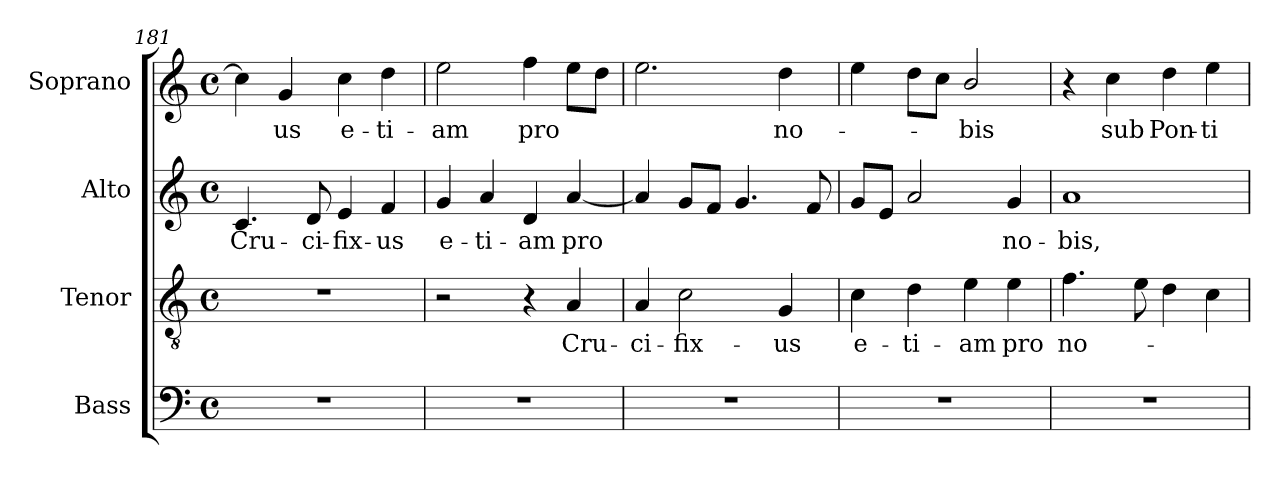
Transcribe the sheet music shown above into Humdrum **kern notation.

**kern	**kern	**text	**kern	**text	**kern	**text
*part4	*part3	*part3	*part2	*part2	*part1	*part1
*staff4	*staff3	*staff3	*staff2	*staff2	*staff1	*staff1
*I"Bass	*I"Tenor	*	*I"Alto	*	*I"Soprano	*
*I'B.	*I'T.	*	*I'A.	*	*I'S.	*
*clefF4	*clefGv2	*	*clefG2	*	*clefG2	*
*	*ITrd7c12	*	*	*	*	*
*k[]	*k[]	*	*k[]	*	*k[]	*
*C:	*C:	*	*C:	*	*C:	*
*M4/4	*M4/4	*	*M4/4	*	*M4/4	*
*met(c)	*met(c)	*	*met(c)	*	*met(c)	*
=181	=181	=181	=181	=181	=181	=181
!	!	!	!	!LO:LY:b:color=#000000	!	!
1r	1r	.	4.ci/	Cru-	4cci\]	.
!	!	!	!	!	!	!LO:LY:b:color=#000000
.	.	.	.	.	4gi/	-us
!	!	!	!	!LO:LY:b:color=#000000	!	!
.	.	.	8di/	-ci-	.	.
!	!	!	!	!LO:LY:b:color=#000000	!	!
!	!	!	!	!	!	!LO:LY:b:color=#000000
.	.	.	4ei/	-fix-	4cci\	e-
!	!	!	!	!LO:LY:b:color=#000000	!	!
!	!	!	!	!	!	!LO:LY:b:color=#000000
.	.	.	4fi/	-us	4ddi\	-ti-
=182	=182	=182	=182	=182	=182	=182
!	!	!	!	!LO:LY:b:color=#000000	!	!
!	!	!	!	!	!	!LO:LY:b:color=#000000
1r	2r	.	4gi/	e-	2eei\	-am
!	!	!	!	!LO:LY:b:color=#000000	!	!
.	.	.	4ai/	-ti-	.	.
!	!	!	!	!LO:LY:b:color=#000000	!	!
!	!	!	!	!	!	!LO:LY:b:color=#000000
.	4r	.	4di/	-am	4ffi\	pro
!	!	!LO:LY:b:color=#000000	!	!	!	!
!	!	!	!	!LO:LY:b:color=#000000	!	!
.	4AAi/	Cru-	[4ai/	pro	8eei\L	.
.	.	.	.	.	8ddi\J	.
=183	=183	=183	=183	=183	=183	=183
!	!	!LO:LY:b:color=#000000	!	!	!	!
1r	4AAi/	-ci-	4ai/]	.	2.eei\	.
!	!	!LO:LY:b:color=#000000	!	!	!	!
.	2Ci\	-fix-	8gi/L	.	.	.
.	.	.	8fi/J	.	.	.
.	.	.	4.gi/	.	.	.
!	!	!LO:LY:b:color=#000000	!	!	!	!
!	!	!	!	!	!	!LO:LY:b:color=#000000
.	4GGi/	-us	.	.	4ddi\	no-
.	.	.	8fi/	.	.	.
=184	=184	=184	=184	=184	=184	=184
!	!	!LO:LY:b:color=#000000	!	!	!	!
1r	4Ci\	e-	8gi/L	.	4eei\	.
.	.	.	8ei/J	.	.	.
!	!	!LO:LY:b:color=#000000	!	!	!	!
.	4Di\	-ti-	2ai/	.	8ddi\L	.
.	.	.	.	.	8cci\J	.
!	!	!LO:LY:b:color=#000000	!	!	!	!
!	!	!	!	!	!	!LO:LY:b:color=#000000
.	4Ei\	-am	.	.	2bi/	-bis
!	!	!LO:LY:b:color=#000000	!	!	!	!
!	!	!	!	!LO:LY:b:color=#000000	!	!
.	4Ei\	pro	4gi/	no-	.	.
=185	=185	=185	=185	=185	=185	=185
!	!	!LO:LY:b:color=#000000	!	!	!	!
!	!	!	!	!LO:LY:b:color=#000000	!	!
1r	4.Fi\	no-	1ai	-bis,	4r	.
!	!	!	!	!	!	!LO:LY:b:color=#000000
.	.	.	.	.	4cci\	sub
.	8Ei\	.	.	.	.	.
!	!	!	!	!	!	!LO:LY:b:color=#000000
.	4Di\	.	.	.	4ddi\	Pon-
!	!	!	!	!	!	!LO:LY:b:color=#000000
.	4Ci\	.	.	.	4eei\	-ti-
=	=	=	=	=	=	=
*-	*-	*-	*-	*-	*-	*-
